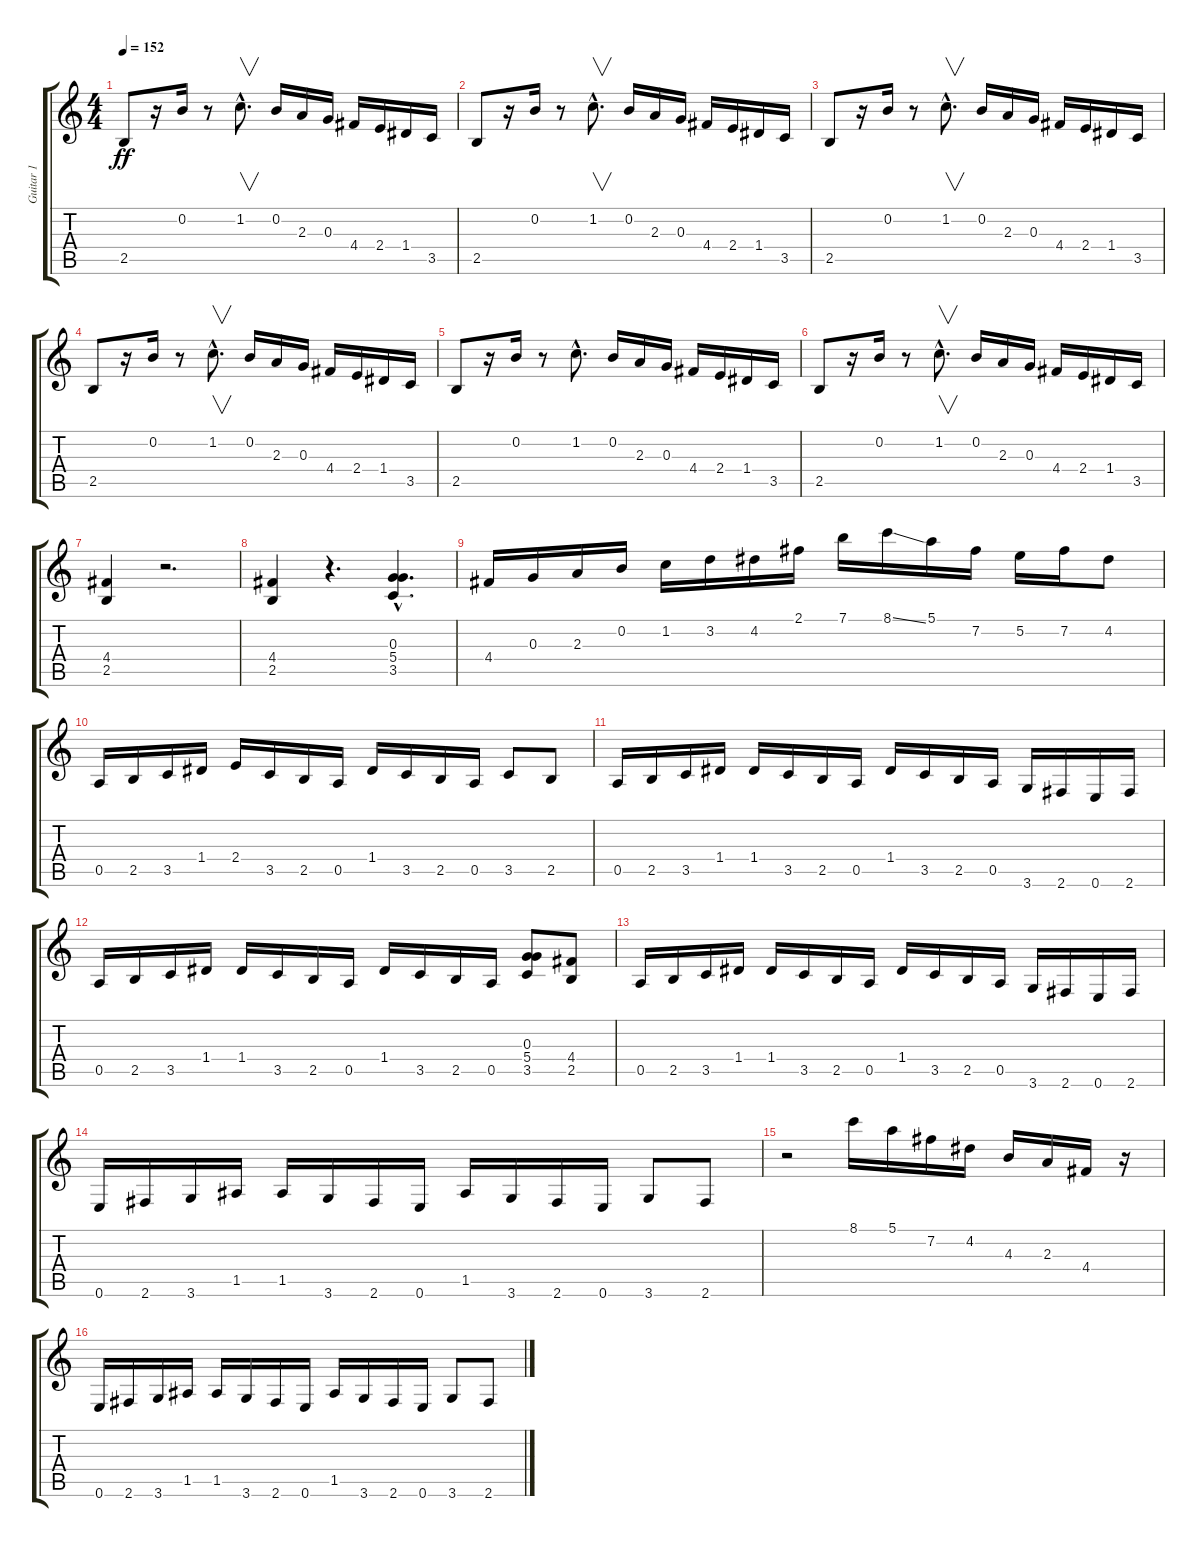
\track ("Guitar 1" "Guitar 1") {instrument overdrivenguitar}
\staff {score tabs}
\tuning (E4 B3 G3 D3 A2 E2) {hide}
\ts (4 4)
\tempo 152
\clef g2
\ks c
2.5.8{dy ff instrument overdrivenguitar} r.16 0.2.16 r.8 1.2{hac}.8{v d} 0.2.16 2.3.16 0.3.16 4.4.16 2.4.16 1.4.16 3.5.16 |
2.5.8 r.16 0.2.16 r.8 1.2{hac}.8{v d} 0.2.16 2.3.16 0.3.16 4.4.16 2.4.16 1.4.16 3.5.16 |
2.5.8 r.16 0.2.16 r.8 1.2{hac}.8{v d} 0.2.16 2.3.16 0.3.16 4.4.16 2.4.16 1.4.16 3.5.16 |
2.5.8 r.16 0.2.16 r.8 1.2{hac}.8{v d} 0.2.16 2.3.16 0.3.16 4.4.16 2.4.16 1.4.16 3.5.16 |
2.5.8 r.16 0.2.16 r.8 1.2{hac}.8{d} 0.2.16 2.3.16 0.3.16 4.4.16 2.4.16 1.4.16 3.5.16 |
2.5.8 r.16 0.2.16 r.8 1.2{hac}.8{v d} 0.2.16 2.3.16 0.3.16 4.4.16 2.4.16 1.4.16 3.5.16 |
(4.4 2.5).4 r.2{d} |
(4.4 2.5).4 r.4{d} (0.3{hac} 5.4{hac} 3.5{hac}).4{d} |
4.4.16 0.3.16 2.3.16 0.2.16 1.2.16 3.2.16 4.2.16 2.1.16 7.1.16 8.1{ss}.16 5.1.16 7.2.16 5.2.16 7.2.16 4.2.8 |
0.5.16 2.5.16 3.5.16 1.4.16 2.4.16 3.5.16 2.5.16 0.5.16 1.4.16 3.5.16 2.5.16 0.5.16 3.5.8 2.5.8 |
0.5.16 2.5.16 3.5.16 1.4.16 1.4.16 3.5.16 2.5.16 0.5.16 1.4.16 3.5.16 2.5.16 0.5.16 3.6.16 2.6.16 0.6.16 2.6.16 |
0.5.16 2.5.16 3.5.16 1.4.16 1.4.16 3.5.16 2.5.16 0.5.16 1.4.16 3.5.16 2.5.16 0.5.16 (0.3 5.4 3.5).8 (4.4 2.5).8 |
0.5.16 2.5.16 3.5.16 1.4.16 1.4.16 3.5.16 2.5.16 0.5.16 1.4.16 3.5.16 2.5.16 0.5.16 3.6.16 2.6.16 0.6.16 2.6.16 |
0.6.16 2.6.16 3.6.16 1.5.16 1.5.16 3.6.16 2.6.16 0.6.16 1.5.16 3.6.16 2.6.16 0.6.16 3.6.8 2.6.8 |
r.2 8.1.16 5.1.16 7.2.16 4.2.16 4.3.16 2.3.16 4.4.16 r.16 |
0.6.16 2.6.16 3.6.16 1.5.16 1.5.16 3.6.16 2.6.16 0.6.16 1.5.16 3.6.16 2.6.16 0.6.16 3.6.8 2.6.8
